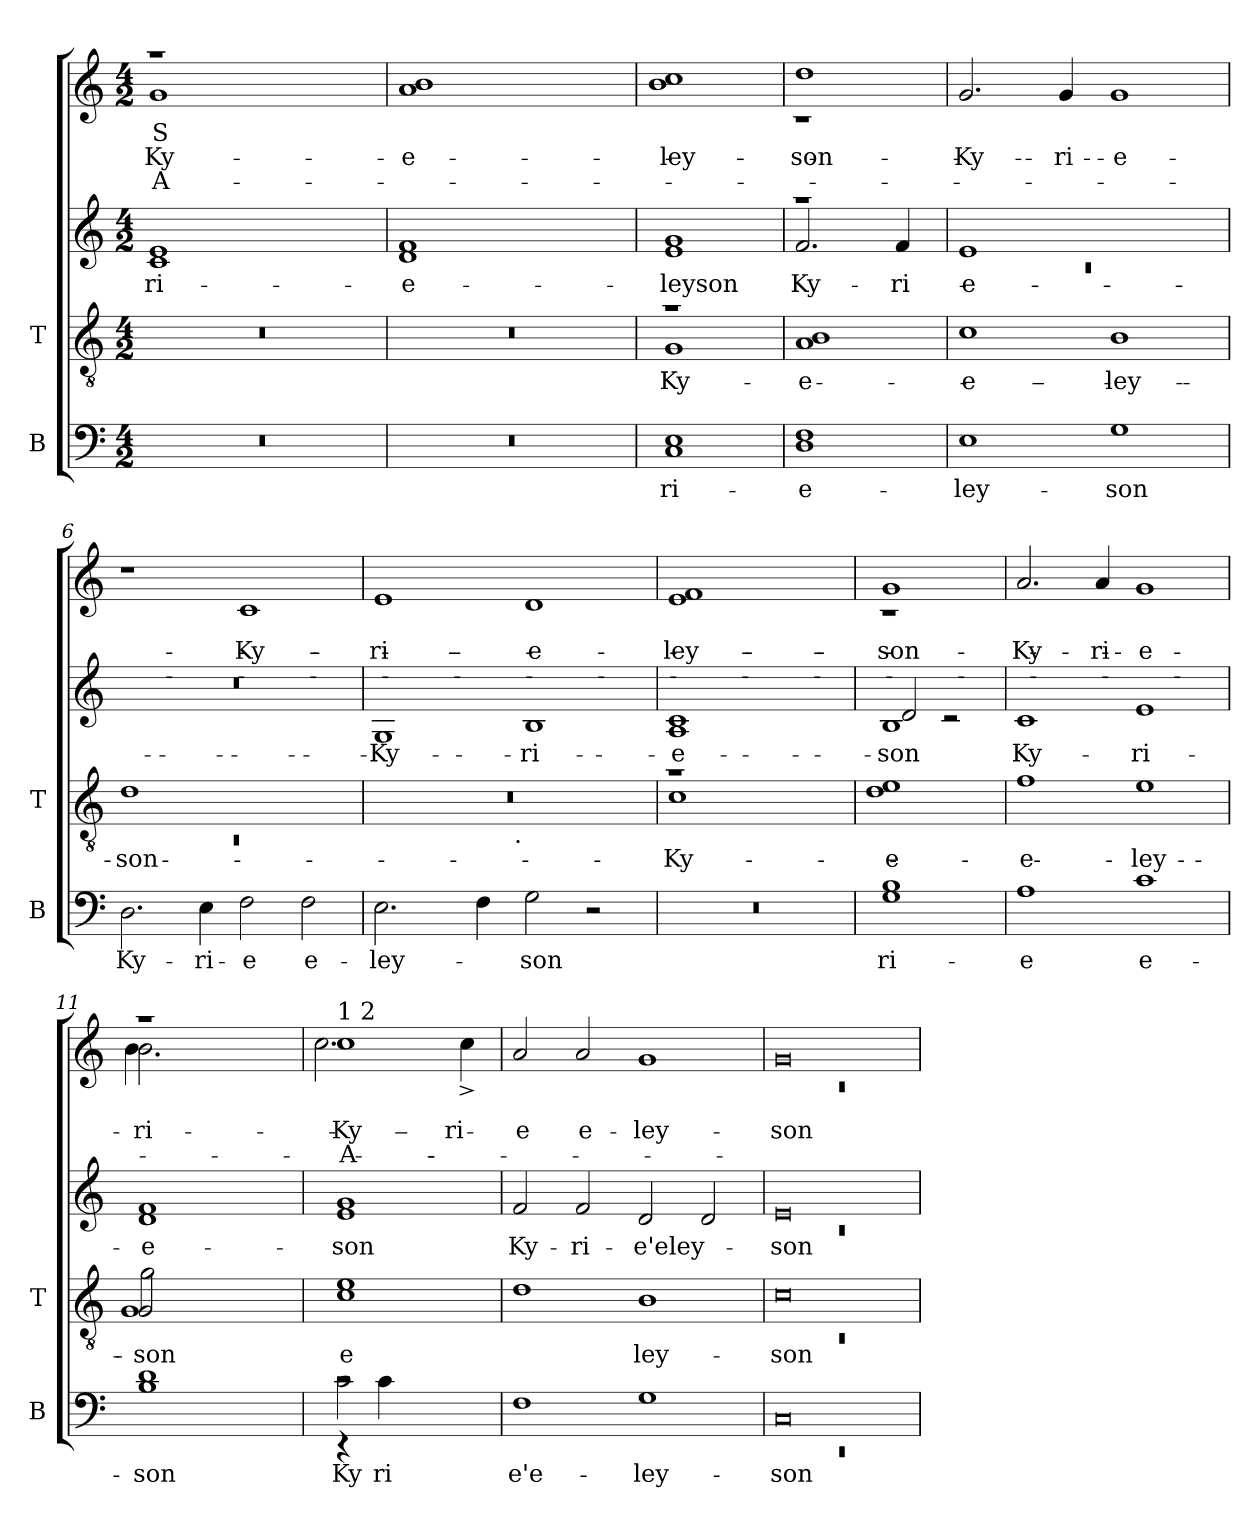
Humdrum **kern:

**kern	**text	**kern	**text	**kern	**text	**kern	**text	**text	**text
*part4	*part4	*part3	*part3	*part2	*part2	*part1	*part1	*part1	*part1
*staff4	*staff4	*staff3	*staff3	*staff2	*staff2	*staff1	*staff1	*staff1	*staff1
*I"B	*	*I"T	*	*	*	*	*	*	*
*I'B	*	*I'T	*	*	*	*	*	*	*
*clefF4	*	*clefGv2	*	*clefG2	*	*clefG2	*	*	*
*k[]	*	*k[]	*	*k[]	*	*k[]	*	*	*
*C:	*	*C:	*	*C:	*	*C:	*	*	*
*M4/2	*	*M4/2	*	*M4/2	*	*M4/2	*	*	*
=1	=1	=1	=1	=1	=1	=1	=1	=1	=1
!	!	!	!	!	!LO:LY:b	!	!LO:LY:b:rj	!LO:LY:b:rj	!LO:LY:b:rj
*	*	*	*	*	*	*^	*	*	*
0r	.	0r	.	1c 1e	-ri-	1raa	1g	S	Ky-	A-
.	.	.	.	1ryy	.	1ryy	1ryy	.	.	.
=2	=2	=2	=2	=2	=2	=2	=2	=2	=2	=2
!	!	!	!	!	!LO:LY:b	!	!	!	!LO:LY:b	!
*	*	*	*	*	*	*v	*v	*	*	*
0r	.	0r	.	1d 1f	e-	1a 1b	.	-e	.
.	.	.	.	1ryy	.	1ryy	.	.	.
=3	=3	=3	=3	=3	=3	=3	=3	=3	=3
!	!LO:LY:b	!	!LO:LY:b	!	!LO:LY:b	!	!	!LO:LY:b	!
*	*	*^	*	*	*	*	*	*	*
1C 1E	-ri-	1ra	1G	Ky-	1e 1g	-leyson	1b 1cc	.	-ley-	.
=4	=4	=4	=4	=4	=4	=4	=4	=4	=4	=4
!	!LO:LY:b	!	!	!LO:LY:b	!	!LO:LY:b	!	!	!LO:LY:b	!
*	*	*v	*v	*	*^	*	*^	*	*	*
1D 1F	e-	1A 1B	-e	1raa	2.f/	Ky-	1dd	1rc	.	-son	.
!	!	!	!	!	!	!LO:LY:b	!	!	!	!	!
.	.	.	.	.	4f/	-ri-	.	.	.	.	.
*	*	*	*	*	*	*	*v	*v	*	*	*
=5	=5	=5	=5	=5	=5	=5	=5	=5	=5	=5
!	!LO:LY:b	!	!LO:LY:b	!	!LO:N:vis=1	!LO:LY:b	!	!	!LO:LY:b	!
1E	-ley-	1c	e-	1e	0rc	-e-	2.g/	.	Ky-	.
!	!	!	!	!	!	!	!	!	!LO:LY:b	!
.	.	.	.	.	.	.	4g/	.	-ri-	.
!	!LO:LY:b	!	!LO:LY:b	!	!	!	!	!	!LO:LY:b	!
1G	-son	1B	-ley-	1ryy	.	.	1g	.	-e	.
*	*	*	*	*v	*v	*	*	*	*	*
=6	=6	=6	=6	=6	=6	=6	=6	=6	=6
*	*	*^	*	*	*	*	*	*	*
!	!LO:LY:b	!	!LO:N:vis=1	!LO:LY:b	!	!	!	!	!	!
2.D\	Ky-	1d	0rC	-son	0r	.	1r	.	.	.
!	!LO:LY:b	!	!	!	!	!	!	!	!	!
4E\	-ri-	.	.	.	.	.	.	.	.	.
!	!LO:LY:b	!	!	!	!	!	!	!	!LO:LY:b	!
2F\	-e	1ryy	.	.	.	.	1c	.	Ky-	.
!	!LO:LY:b	!	!	!	!	!	!	!	!	!
2F\	e-	.	.	.	.	.	.	.	.	.
=7	=7	=7	=7	=7	=7	=7	=7	=7	=7	=7
!	!LO:LY:b	!	!	!	!	!LO:LY:b	!	!	!LO:LY:b	!
2.E\	-ley-	0r	2ryy	.	1G	-Ky-	1e	.	-ri-	.
.	.	.	4...ryy	.	.	.	.	.	.	.
4F\	.	.	.	.	.	.	.	.	.	.
!	!	!	!LO:TX:b:t=.	!	!	!	!	!	!	!
.	.	.	1ryy	.	.	.	.	.	.	.
!	!LO:LY:b	!	!	!	!	!LO:LY:b	!	!	!LO:LY:b	!
2G\	-son	.	.	.	1B	-ri-	1d	.	-e	.
2r	.	.	.	.	.	.	.	.	.	.
.	.	.	32ryy	.	.	.	.	.	.	.
=8	=8	=8	=8	=8	=8	=8	=8	=8	=8	=8
!	!	!	!	!LO:LY:b	!	!LO:LY:b	!	!	!LO:LY:b	!
0r	.	1ra	1c	Ky-	1A 1c	e-	1e 1f	.	-ley-	.
.	.	1ryy	1ryy	.	1ryy	.	1ryy	.	.	.
=9	=9	=9	=9	=9	=9	=9	=9	=9	=9	=9
!	!LO:LY:b	!	!	!LO:LY:b	!	!LO:LY:b	!	!	!	!
*	*	*	*	*	*^	*	*	*	*	*
!	!	!	!	!	!	!	!LO:LY:b	!	!	!LO:LY:b	!
*	*	*v	*v	*	*	*	*	*^	*	*	*
1G 1B	-ri-	1d 1e	-e	1B	2d/	-son	1g	1rc	.	-son	.
.	.	.	.	.	2rc	.	.	.	.	.	.
*	*	*	*	*	*	*	*v	*v	*	*	*
=10	=10	=10	=10	=10	=10	=10	=10	=10	=10	=10
!	!LO:LY:b	!	!LO:LY:b	!	!	!LO:LY:b	!	!	!LO:LY:b	!
*	*	*	*	*v	*v	*	*	*	*	*
1A	-e	1f	e	1c	Ky-	2.a/	.	Ky-	.
!	!	!	!	!	!	!	!	!LO:LY:b	!
.	.	.	.	.	.	4a/	.	-ri-	.
!	!LO:LY:b	!	!LO:LY:b	!	!LO:LY:b	!	!	!LO:LY:b	!
1c	e-	1e	ley-	1e	-ri-	1g	.	-e	.
=11	=11	=11	=11	=11	=11	=11	=11	=11	=11
!	!LO:LY:b	!	!LO:LY:b	!	!	!	!	!	!
*	*	*^	*	*	*	*	*	*	*
!	!	!	!	!LO:LY:b	!	!	!	!	!	!
*	*	*	*^	*	*	*	*	*	*	*
!	!	!	!	!	!LO:LY:b	!	!LO:LY:b	!	!	!LO:LY:b	!
*	*	*	*	*	*	*	*	*^	*	*	*
*	*	*	*	*	*	*	*	*	*^	*	*	*
!	!	!	!	!	!	!	!	!	!	!	!	!LO:LY:b	!
1B 1d	-son	2G/	1G	2g\	-son	1d 1f	e-	1raa	2.b\	4b\	.	-ri-	.
.	.	.	.	.	.	.	.	.	.	2.ryy	.	.	.
.	.	2ryy	.	2ryy	.	.	.	.	.	.	.	.	.
.	.	.	.	.	.	.	.	.	4ryy	.	.	.	.
*	*	*v	*v	*v	*	*	*	*	*v	*v	*	*	*
!!LO:LB:g=z
=12	=12	=12	=12	=12	=12	=12	=12	=12	=12	=12
!	!	!	!	!	!	!LO:TX:a:t=1 2	!	!	!	!
!LO:N:vis=1	!LO:LY:b	!	!LO:LY:b	!	!LO:LY:b	!	!	!LO:LY:b:rj	!LO:LY:b:rj	!LO:LY:b:rj
*^	*	*	*	*	*	*	*	*	*	*
*	*^	*	*	*	*	*	*	*	*	*	*
!	!	!	!	!	!	!	!	!	!	!	!LO:LY:b	!
2rc	4rEE	2c\	-Ky-	1c 1e	e	1e 1g	-son	1cc	2.cc\	.	Ky-	-A-
!	!	!	!LO:LY:b	!	!	!	!	!	!	!	!	!
.	4c\	.	ri-	.	.	.	.	.	.	.	.	.
2ryy	2ryy	2ryy	.	.	.	.	.	.	.	.	.	.
!	!	!	!	!	!	!	!	!	!	!	!LO:LY:b	!
.	.	.	.	.	.	.	.	.	4cc^<\	.	-ri-	.
*v	*v	*v	*	*	*	*	*	*	*	*	*	*
=13	=13	=13	=13	=13	=13	=13	=13	=13	=13	=13
!	!LO:LY:b	!	!	!	!LO:LY:b	!	!	!	!LO:LY:b	!
*	*	*	*	*	*	*v	*v	*	*	*
1F	-e'e-	1d	.	2f/	Ky-	2a/	.	-e	.
!	!	!	!	!	!LO:LY:b	!	!	!LO:LY:b	!
.	.	.	.	2f/	-ri-	2a/	.	e-	.
!	!LO:LY:b	!	!LO:LY:b	!	!LO:LY:b	!	!	!LO:LY:b	!
1G	-ley-	1B	ley-	2d/	-e'eley-	1g	.	-ley-	.
.	.	.	.	2d/	.	.	.	.	.
=14	=14	=14	=14	=14	=14	=14	=14	=14	=14
*^	*	*^	*	*^	*	*^	*	*	*
!	!LO:N:vis=1	!LO:LY:b	!	!LO:N:vis=1	!LO:LY:b	!	!LO:N:vis=1	!LO:LY:b	!	!LO:N:vis=1	!	!LO:LY:b	!
0C	0rEE	-son	0c	0rC	-son	0e	0rc	-son	0g	0rc	.	-son	.
*v	*v	*	*	*	*	*v	*v	*	*v	*v	*	*	*
*	*	*v	*v	*	*	*	*	*	*	*
=	=	=	=	=	=	=	=	=	=
*-	*-	*-	*-	*-	*-	*-	*-	*-	*-
